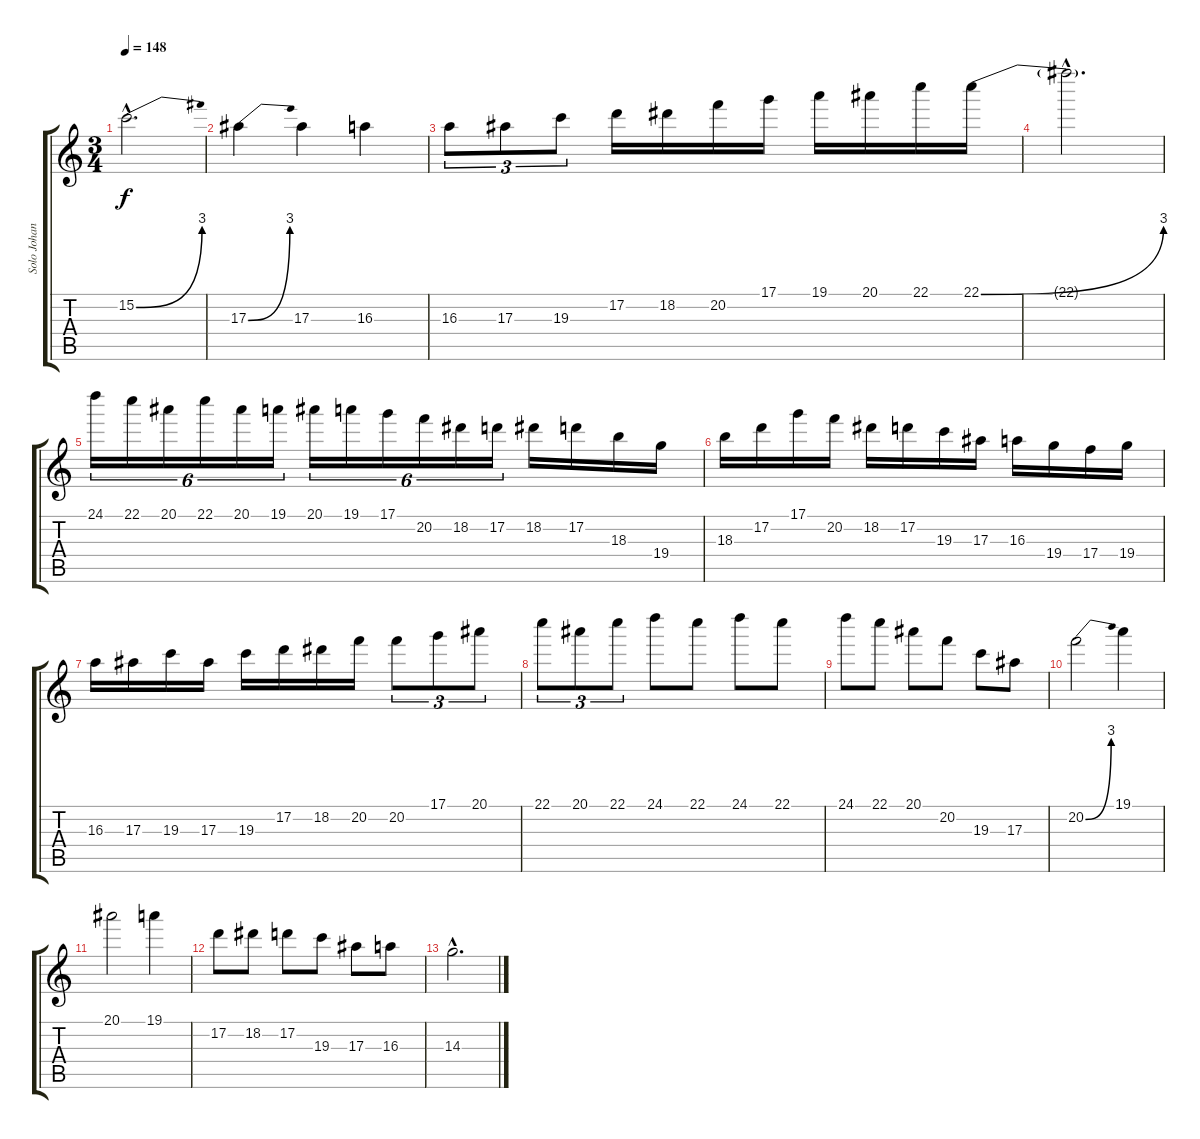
\track ("Solo Johan Hallgren" "Solo Johan") {instrument distortionguitar}
\staff {score tabs}
\tuning (D4 A3 F3 C3 G2 C2) {hide}
\ts (3 4)
\tempo 148
\clef g2
\ks c
15.2{be (bend 0 0 60 12) hac}.2{d dy f} |
17.3{be (bend 0 0 60 12)}.4 17.3.4 16.3.4 |
16.3.8{tu (3 2)} 17.3.8{tu (3 2)} 19.3.8{tu (3 2)} 17.2.16 18.2.16 20.2.16 17.1.16 19.1.16 20.1.16 22.1.16 22.1{be (bend 0 0 60 12)}.16 |
22.1{hac t}.2{d} |
24.1.16{tu (6 4)} 22.1.16{tu (6 4)} 20.1.16{tu (6 4)} 22.1.16{tu (6 4)} 20.1.16{tu (6 4)} 19.1.16{tu (6 4)} 20.1.16{tu (6 4)} 19.1.16{tu (6 4)} 17.1.16{tu (6 4)} 20.2.16{tu (6 4)} 18.2.16{tu (6 4)} 17.2.16{tu (6 4)} 18.2.16 17.2.16 18.3.16 19.4.16 |
18.3.16 17.2.16 17.1.16 20.2.16 18.2.16 17.2.16 19.3.16 17.3.16 16.3.16 19.4.16 17.4.16 19.4.16 |
16.3.16 17.3.16 19.3.16 17.3.16 19.3.16 17.2.16 18.2.16 20.2.16 20.2.8{tu (3 2)} 17.1.8{tu (3 2)} 20.1.8{tu (3 2)} |
22.1.8{tu (3 2)} 20.1.8{tu (3 2)} 22.1.8{tu (3 2)} 24.1.8 22.1.8 24.1.8 22.1.8 |
24.1.8 22.1.8 20.1.8 20.2.8 19.3.8 17.3.8 |
20.2{be (bend 0 0 60 12)}.2 19.1.4 |
20.1.2 19.1.4 |
17.2.8 18.2.8 17.2.8 19.3.8 17.3.8 16.3.8 |
14.3{hac}.2{d}
